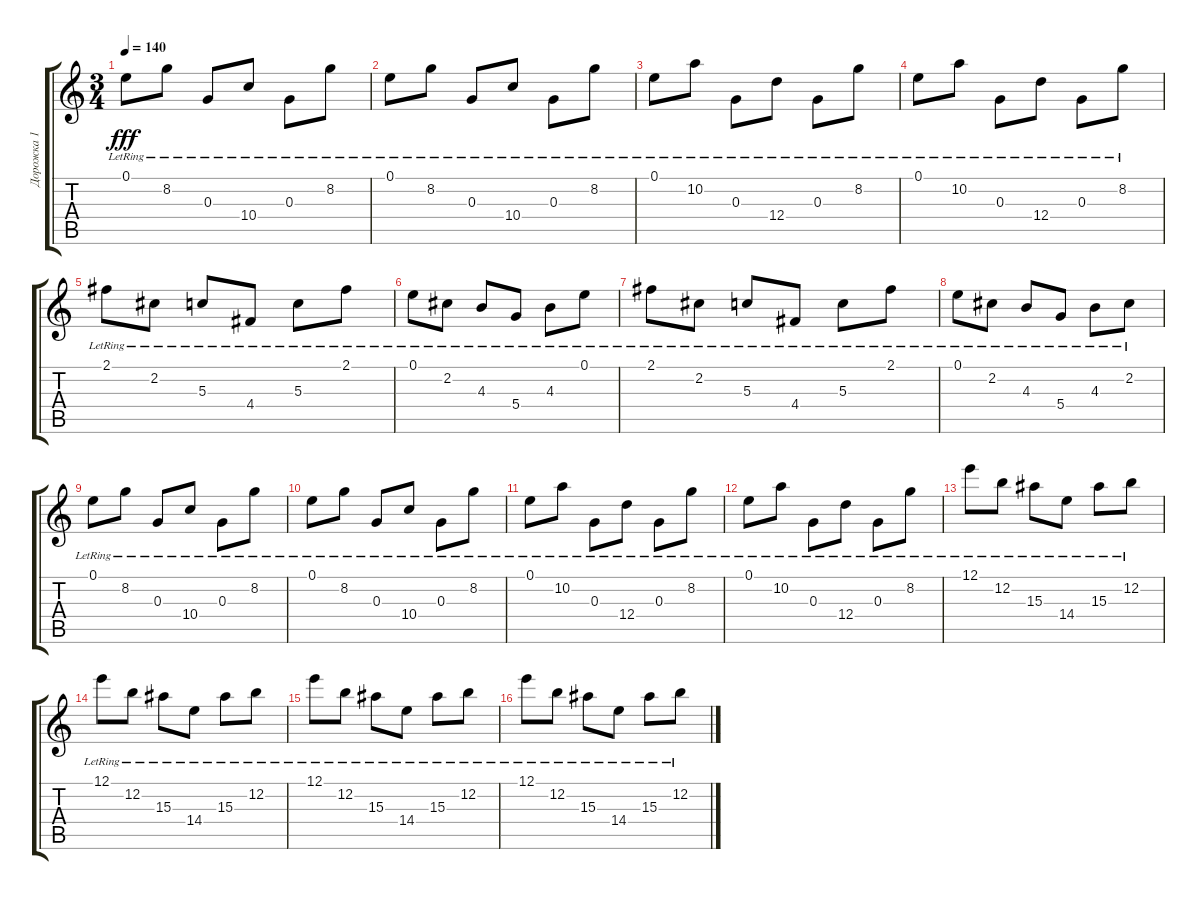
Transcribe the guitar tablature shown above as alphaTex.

\track ("Дорожка 1" "Дорожка 1") {instrument electricguitarclean}
\staff {score tabs}
\tuning (E4 B3 G3 D3 A2 E2) {hide}
\ts (3 4)
\tempo 140
\clef g2
\ks c
0.1{lr}.8{dy fff} 8.2{lr}.8 0.3{lr}.8 10.4{lr}.8 0.3{lr}.8 8.2{lr}.8 |
0.1{lr}.8 8.2{lr}.8 0.3{lr}.8 10.4{lr}.8 0.3{lr}.8 8.2{lr}.8 |
0.1{lr}.8 10.2{lr}.8 0.3{lr}.8 12.4{lr}.8 0.3{lr}.8 8.2{lr}.8 |
0.1{lr}.8 10.2{lr}.8 0.3{lr}.8 12.4{lr}.8 0.3{lr}.8 8.2{lr}.8 |
2.1{lr}.8 2.2{lr}.8 5.3{lr}.8 4.4{lr}.8 5.3{lr}.8 2.1{lr}.8 |
0.1{lr}.8 2.2{lr}.8 4.3{lr}.8 5.4{lr}.8 4.3{lr}.8 0.1{lr}.8 |
2.1{lr}.8 2.2{lr}.8 5.3{lr}.8 4.4{lr}.8 5.3{lr}.8 2.1{lr}.8 |
0.1{lr}.8 2.2{lr}.8 4.3{lr}.8 5.4{lr}.8 4.3{lr}.8 2.2{lr}.8 |
0.1{lr}.8 8.2{lr}.8 0.3{lr}.8 10.4{lr}.8 0.3{lr}.8 8.2{lr}.8 |
0.1{lr}.8 8.2{lr}.8 0.3{lr}.8 10.4{lr}.8 0.3{lr}.8 8.2{lr}.8 |
0.1{lr}.8 10.2{lr}.8 0.3{lr}.8 12.4{lr}.8 0.3{lr}.8 8.2{lr}.8 |
0.1{lr}.8 10.2{lr}.8 0.3{lr}.8 12.4{lr}.8 0.3{lr}.8 8.2{lr}.8 |
12.1{lr}.8 12.2{lr}.8 15.3{lr}.8 14.4{lr}.8 15.3{lr}.8 12.2{lr}.8 |
12.1{lr}.8 12.2{lr}.8 15.3{lr}.8 14.4{lr}.8 15.3{lr}.8 12.2{lr}.8 |
12.1{lr}.8 12.2{lr}.8 15.3{lr}.8 14.4{lr}.8 15.3{lr}.8 12.2{lr}.8 |
12.1{lr}.8 12.2{lr}.8 15.3{lr}.8 14.4{lr}.8 15.3{lr}.8 12.2{lr}.8
